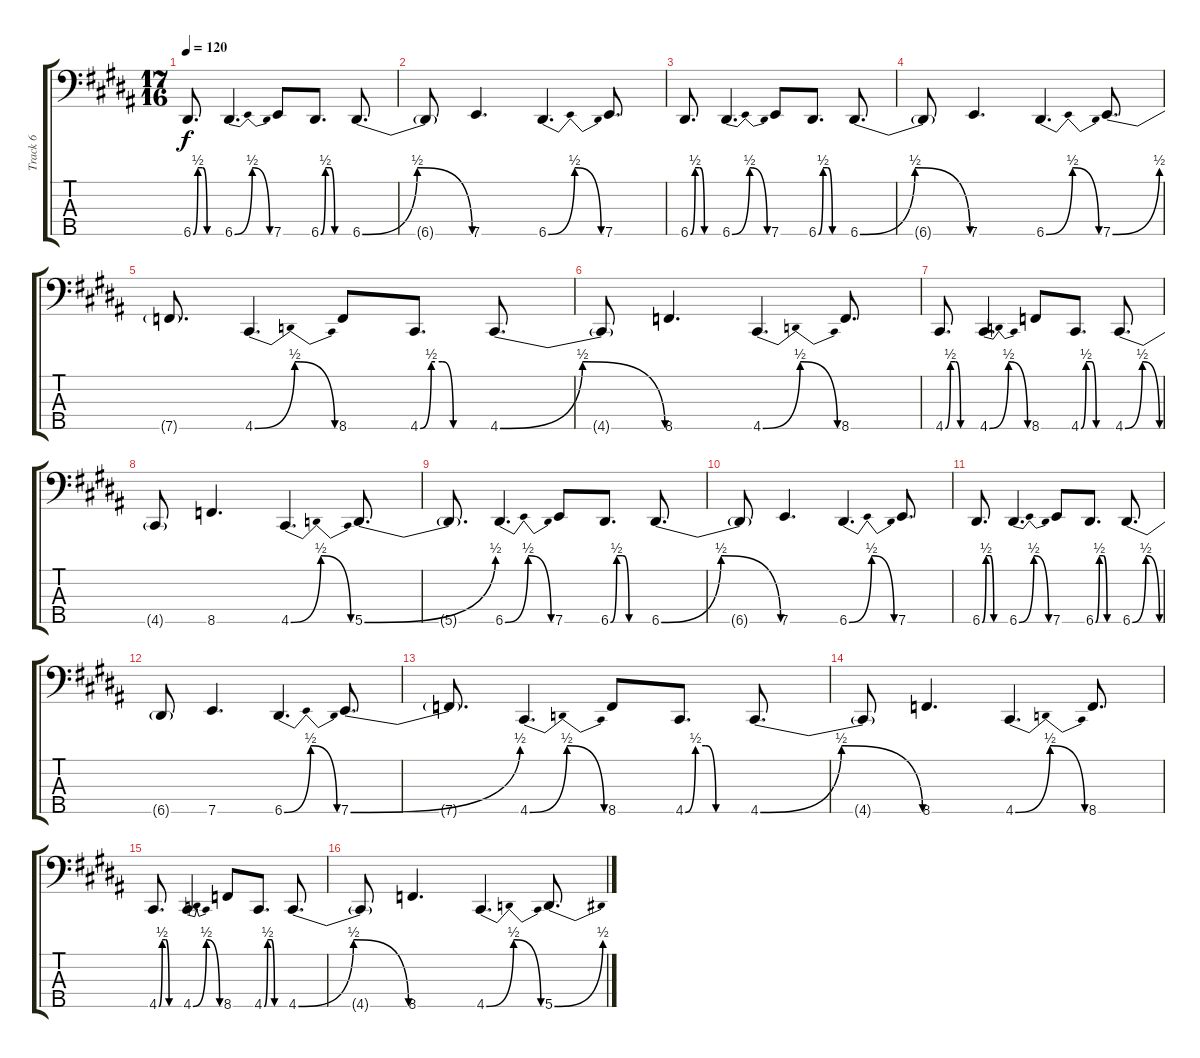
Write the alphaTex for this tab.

\track ("Track 6" "Track 6") {instrument overdrivenguitar}
\staff {score tabs}
\tuning (G2 D2 A1 E1 A0) {hide}
\ts (17 16)
\tempo 120
\clef f4
\ks g#minor
6.5{be (custom 0 0 10 2 20 2 30 0 60 0)}.8{d dy f} 6.5{be (bendrelease 0 0 10 2 20 2 60 0)}.4{d} 7.5.8 6.5{be (custom 0 0 10 2 20 2 30 0 60 0)}.8{d} 6.5{be (bendrelease 0 0 10 2 20 2 60 0)}.8{d} |
6.5{t}.8 7.5.4{d} 6.5{be (bendrelease 0 0 10 2 20 2 60 0)}.4{d} 7.5.8{d} |
6.5{be (custom 0 0 10 2 20 2 30 0 60 0)}.8{d} 6.5{be (bendrelease 0 0 10 2 20 2 60 0)}.4{d} 7.5.8 6.5{be (custom 0 0 10 2 20 2 30 0 60 0)}.8{d} 6.5{be (bendrelease 0 0 10 2 20 2 60 0)}.8{d} |
6.5{t}.8 7.5.4{d} 6.5{be (bendrelease 0 0 10 2 20 2 60 0)}.4{d} 7.5{be (bend 0 0 60 2)}.8{d} |
7.5{t}.8{d} 4.5{be (bendrelease 0 0 10 2 20 2 60 0)}.4{d} 8.5.8 4.5{be (custom 0 0 10 2 20 2 30 0 60 0)}.8{d} 4.5{be (bendrelease 0 0 10 2 20 2 60 0)}.8{d} |
4.5{t}.8 8.5.4{d} 4.5{be (bendrelease 0 0 10 2 20 2 60 0)}.4{d} 8.5.8{d} |
4.5{be (custom 0 0 10 2 20 2 30 0 60 0)}.8{d} 4.5{be (bendrelease 0 0 10 2 20 2 60 0)}.4{d} 8.5.8 4.5{be (custom 0 0 10 2 20 2 30 0 60 0)}.8{d} 4.5{be (bendrelease 0 0 10 2 20 2 60 0)}.8{d} |
4.5{t}.8 8.5.4{d} 4.5{be (bendrelease 0 0 10 2 20 2 60 0)}.4{d} 5.5{be (bend 0 0 60 2)}.8{d} |
5.5{t}.8{d} 6.5{be (bendrelease 0 0 10 2 20 2 60 0)}.4{d} 7.5.8 6.5{be (custom 0 0 10 2 20 2 30 0 60 0)}.8{d} 6.5{be (bendrelease 0 0 10 2 20 2 60 0)}.8{d} |
6.5{t}.8 7.5.4{d} 6.5{be (bendrelease 0 0 10 2 20 2 60 0)}.4{d} 7.5.8{d} |
6.5{be (custom 0 0 10 2 20 2 30 0 60 0)}.8{d} 6.5{be (bendrelease 0 0 10 2 20 2 60 0)}.4{d} 7.5.8 6.5{be (custom 0 0 10 2 20 2 30 0 60 0)}.8{d} 6.5{be (bendrelease 0 0 10 2 20 2 60 0)}.8{d} |
6.5{t}.8 7.5.4{d} 6.5{be (bendrelease 0 0 10 2 20 2 60 0)}.4{d} 7.5{be (bend 0 0 60 2)}.8{d} |
7.5{t}.8{d} 4.5{be (bendrelease 0 0 10 2 20 2 60 0)}.4{d} 8.5.8 4.5{be (custom 0 0 10 2 20 2 30 0 60 0)}.8{d} 4.5{be (bendrelease 0 0 10 2 20 2 60 0)}.8{d} |
4.5{t}.8 8.5.4{d} 4.5{be (bendrelease 0 0 10 2 20 2 60 0)}.4{d} 8.5.8{d} |
4.5{be (custom 0 0 10 2 20 2 30 0 60 0)}.8{d} 4.5{be (bendrelease 0 0 10 2 20 2 60 0)}.4{d} 8.5.8 4.5{be (custom 0 0 10 2 20 2 30 0 60 0)}.8{d} 4.5{be (bendrelease 0 0 10 2 20 2 60 0)}.8{d} |
4.5{t}.8 8.5.4{d} 4.5{be (bendrelease 0 0 10 2 20 2 60 0)}.4{d} 5.5{be (bend 0 0 60 2)}.8{d}
